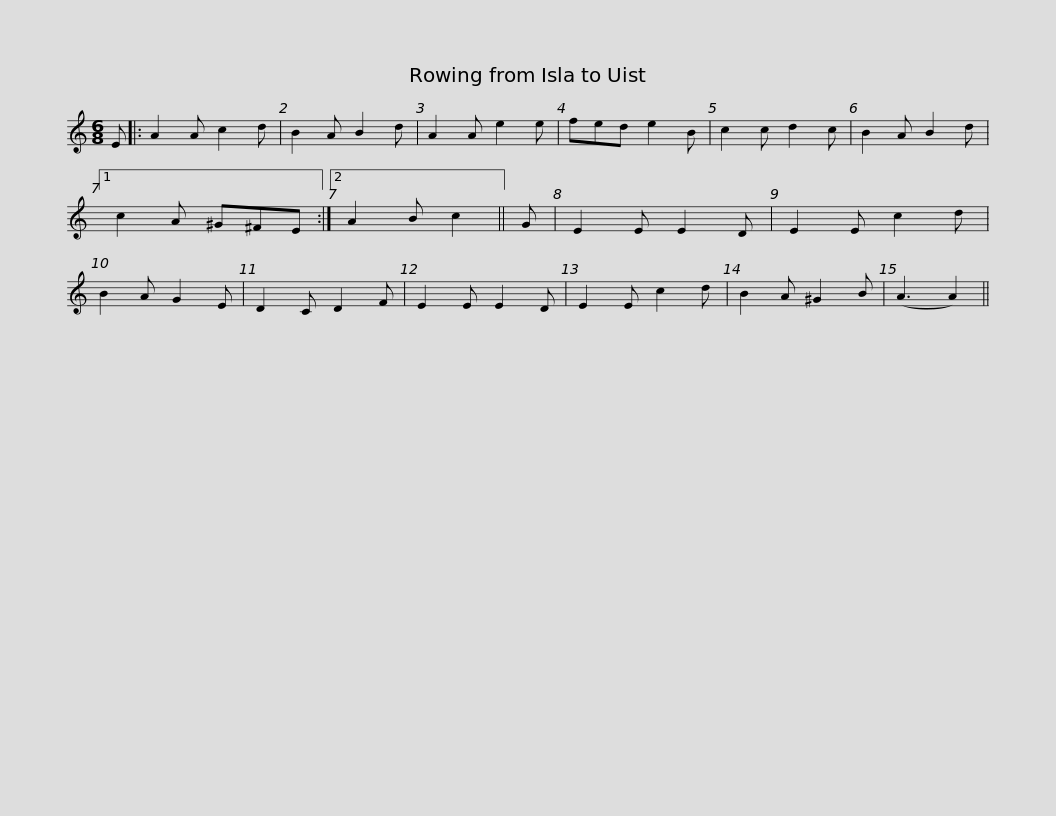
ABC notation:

X:1
L:1/8
M:6/8
I:linebreak $
K:C
V:1 treble
V:1
 E |: A2 A c2 d | B2 A B2 d | A2 A e2 e | fed e2 B | %5
 c2 c d2 c | B2 A B2 d |1 c2 A ^G^FE :|2 A2 B c2 || G |$ %10
 E2 E E2 D | E2 E c2 d | B2 A G2 E | D2 C D2 F | E2 E E2 D | %15
 E2 E c2 d | B2 A ^G2 B | (A3 A2) || %18
